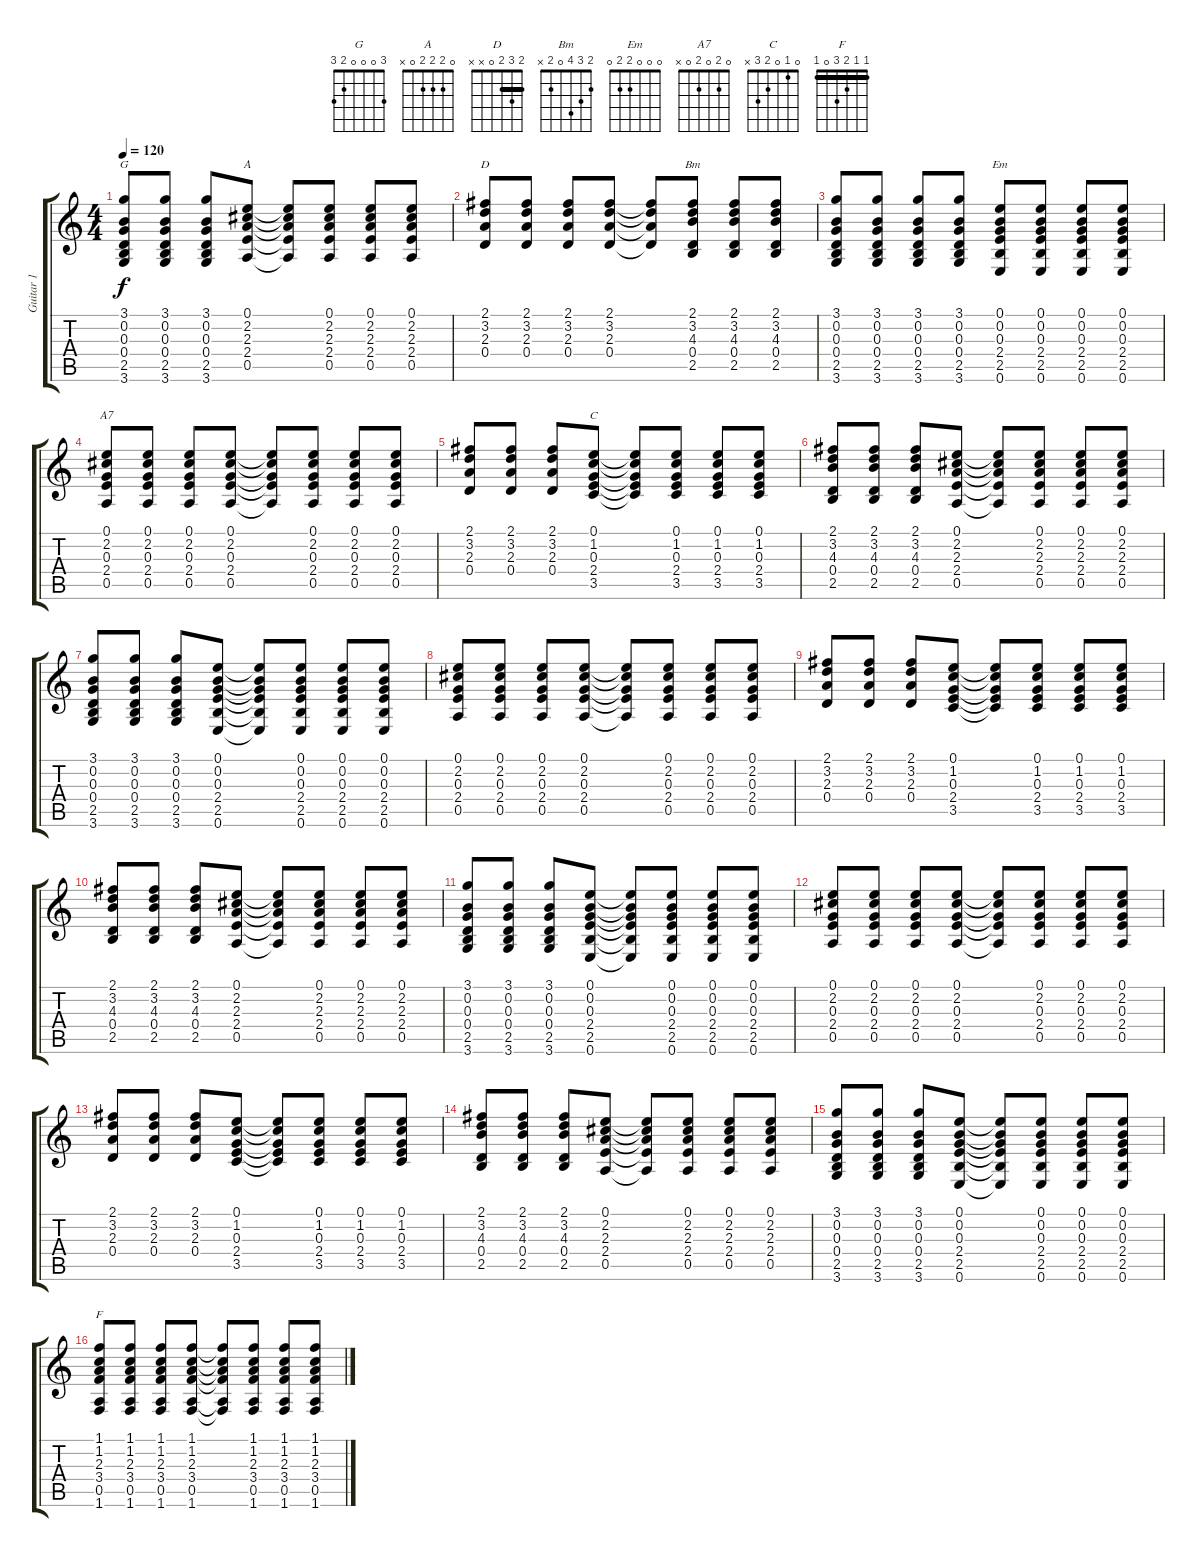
\track ("Guitar 1" "Guitar 1") {instrument acousticguitarsteel}
\staff {score tabs}
\tuning (E4 B3 G3 D3 A2 E2) {hide}
\chord ("G" 3 0 0 0 2 3)
\chord ("A" 0 2 2 2 0 x)
\chord ("D" 2 3 2 0 x x) {barre 2}
\chord ("Bm" 2 3 4 0 2 x)
\chord ("Em" 0 0 0 2 2 0)
\chord ("A7" 0 2 0 2 0 x)
\chord ("C" 0 1 0 2 3 x)
\chord ("F" 1 1 2 3 0 1) {barre 1}
\ts (4 4)
\tempo 120
\clef g2
\ks c
(3.1 0.2 0.3 0.4 2.5 3.6).8{ch "G" dy f} (3.1 0.2 0.3 0.4 2.5 3.6).8 (3.1 0.2 0.3 0.4 2.5 3.6).8 (0.1 2.2 2.3 2.4 0.5).8{ch "A"} (0.1{t} 2.2{t} 2.3{t} 2.4{t} 0.5{t}).8 (0.1 2.2 2.3 2.4 0.5).8 (0.1 2.2 2.3 2.4 0.5).8 (0.1 2.2 2.3 2.4 0.5).8 |
(2.1 3.2 2.3 0.4).8{ch "D"} (2.1 3.2 2.3 0.4).8 (2.1 3.2 2.3 0.4).8 (2.1 3.2 2.3 0.4).8 (2.1{t} 3.2{t} 2.3{t} 0.4{t}).8 (2.1 3.2 4.3 0.4 2.5).8{ch "Bm"} (2.1 3.2 4.3 0.4 2.5).8 (2.1 3.2 4.3 0.4 2.5).8 |
(3.1 0.2 0.3 0.4 2.5 3.6).8 (3.1 0.2 0.3 0.4 2.5 3.6).8 (3.1 0.2 0.3 0.4 2.5 3.6).8 (3.1 0.2 0.3 0.4 2.5 3.6).8 (0.1 0.2 0.3 2.4 2.5 0.6).8{ch "Em"} (0.1 0.2 0.3 2.4 2.5 0.6).8 (0.1 0.2 0.3 2.4 2.5 0.6).8 (0.1 0.2 0.3 2.4 2.5 0.6).8 |
(0.1 2.2 0.3 2.4 0.5).8{ch "A7"} (0.1 2.2 0.3 2.4 0.5).8 (0.1 2.2 0.3 2.4 0.5).8 (0.1 2.2 0.3 2.4 0.5).8 (0.1{t} 2.2{t} 0.3{t} 2.4{t} 0.5{t}).8 (0.1 2.2 0.3 2.4 0.5).8 (0.1 2.2 0.3 2.4 0.5).8 (0.1 2.2 0.3 2.4 0.5).8 |
(2.1 3.2 2.3 0.4).8 (2.1 3.2 2.3 0.4).8 (2.1 3.2 2.3 0.4).8 (0.1 1.2 0.3 2.4 3.5).8{ch "C"} (0.1{t} 1.2{t} 0.3{t} 2.4{t} 3.5{t}).8 (0.1 1.2 0.3 2.4 3.5).8 (0.1 1.2 0.3 2.4 3.5).8 (0.1 1.2 0.3 2.4 3.5).8 |
(2.1 3.2 4.3 0.4 2.5).8 (2.1 3.2 4.3 0.4 2.5).8 (2.1 3.2 4.3 0.4 2.5).8 (0.1 2.2 2.3 2.4 0.5).8 (0.1{t} 2.2{t} 2.3{t} 2.4{t} 0.5{t}).8 (0.1 2.2 2.3 2.4 0.5).8 (0.1 2.2 2.3 2.4 0.5).8 (0.1 2.2 2.3 2.4 0.5).8 |
(3.1 0.2 0.3 0.4 2.5 3.6).8 (3.1 0.2 0.3 0.4 2.5 3.6).8 (3.1 0.2 0.3 0.4 2.5 3.6).8 (0.1 0.2 0.3 2.4 2.5 0.6).8 (0.1{t} 0.2{t} 0.3{t} 2.4{t} 2.5{t} 0.6{t}).8 (0.1 0.2 0.3 2.4 2.5 0.6).8 (0.1 0.2 0.3 2.4 2.5 0.6).8 (0.1 0.2 0.3 2.4 2.5 0.6).8 |
(0.1 2.2 0.3 2.4 0.5).8 (0.1 2.2 0.3 2.4 0.5).8 (0.1 2.2 0.3 2.4 0.5).8 (0.1 2.2 0.3 2.4 0.5).8 (0.1{t} 2.2{t} 0.3{t} 2.4{t} 0.5{t}).8 (0.1 2.2 0.3 2.4 0.5).8 (0.1 2.2 0.3 2.4 0.5).8 (0.1 2.2 0.3 2.4 0.5).8 |
(2.1 3.2 2.3 0.4).8 (2.1 3.2 2.3 0.4).8 (2.1 3.2 2.3 0.4).8 (0.1 1.2 0.3 2.4 3.5).8 (0.1{t} 1.2{t} 0.3{t} 2.4{t} 3.5{t}).8 (0.1 1.2 0.3 2.4 3.5).8 (0.1 1.2 0.3 2.4 3.5).8 (0.1 1.2 0.3 2.4 3.5).8 |
(2.1 3.2 4.3 0.4 2.5).8 (2.1 3.2 4.3 0.4 2.5).8 (2.1 3.2 4.3 0.4 2.5).8 (0.1 2.2 2.3 2.4 0.5).8 (0.1{t} 2.2{t} 2.3{t} 2.4{t} 0.5{t}).8 (0.1 2.2 2.3 2.4 0.5).8 (0.1 2.2 2.3 2.4 0.5).8 (0.1 2.2 2.3 2.4 0.5).8 |
(3.1 0.2 0.3 0.4 2.5 3.6).8 (3.1 0.2 0.3 0.4 2.5 3.6).8 (3.1 0.2 0.3 0.4 2.5 3.6).8 (0.1 0.2 0.3 2.4 2.5 0.6).8 (0.1{t} 0.2{t} 0.3{t} 2.4{t} 2.5{t} 0.6{t}).8 (0.1 0.2 0.3 2.4 2.5 0.6).8 (0.1 0.2 0.3 2.4 2.5 0.6).8 (0.1 0.2 0.3 2.4 2.5 0.6).8 |
(0.1 2.2 0.3 2.4 0.5).8 (0.1 2.2 0.3 2.4 0.5).8 (0.1 2.2 0.3 2.4 0.5).8 (0.1 2.2 0.3 2.4 0.5).8 (0.1{t} 2.2{t} 0.3{t} 2.4{t} 0.5{t}).8 (0.1 2.2 0.3 2.4 0.5).8 (0.1 2.2 0.3 2.4 0.5).8 (0.1 2.2 0.3 2.4 0.5).8 |
(2.1 3.2 2.3 0.4).8 (2.1 3.2 2.3 0.4).8 (2.1 3.2 2.3 0.4).8 (0.1 1.2 0.3 2.4 3.5).8 (0.1{t} 1.2{t} 0.3{t} 2.4{t} 3.5{t}).8 (0.1 1.2 0.3 2.4 3.5).8 (0.1 1.2 0.3 2.4 3.5).8 (0.1 1.2 0.3 2.4 3.5).8 |
(2.1 3.2 4.3 0.4 2.5).8 (2.1 3.2 4.3 0.4 2.5).8 (2.1 3.2 4.3 0.4 2.5).8 (0.1 2.2 2.3 2.4 0.5).8 (0.1{t} 2.2{t} 2.3{t} 2.4{t} 0.5{t}).8 (0.1 2.2 2.3 2.4 0.5).8 (0.1 2.2 2.3 2.4 0.5).8 (0.1 2.2 2.3 2.4 0.5).8 |
(3.1 0.2 0.3 0.4 2.5 3.6).8 (3.1 0.2 0.3 0.4 2.5 3.6).8 (3.1 0.2 0.3 0.4 2.5 3.6).8 (0.1 0.2 0.3 2.4 2.5 0.6).8 (0.1{t} 0.2{t} 0.3{t} 2.4{t} 2.5{t} 0.6{t}).8 (0.1 0.2 0.3 2.4 2.5 0.6).8 (0.1 0.2 0.3 2.4 2.5 0.6).8 (0.1 0.2 0.3 2.4 2.5 0.6).8 |
(1.1 1.2 2.3 3.4 0.5 1.6).8{ch "F"} (1.1 1.2 2.3 3.4 0.5 1.6).8 (1.1 1.2 2.3 3.4 0.5 1.6).8 (1.1 1.2 2.3 3.4 0.5 1.6).8 (1.1{t} 1.2{t} 2.3{t} 3.4{t} 0.5{t} 1.6{t}).8 (1.1 1.2 2.3 3.4 0.5 1.6).8 (1.1 1.2 2.3 3.4 0.5 1.6).8 (1.1 1.2 2.3 3.4 0.5 1.6).8
